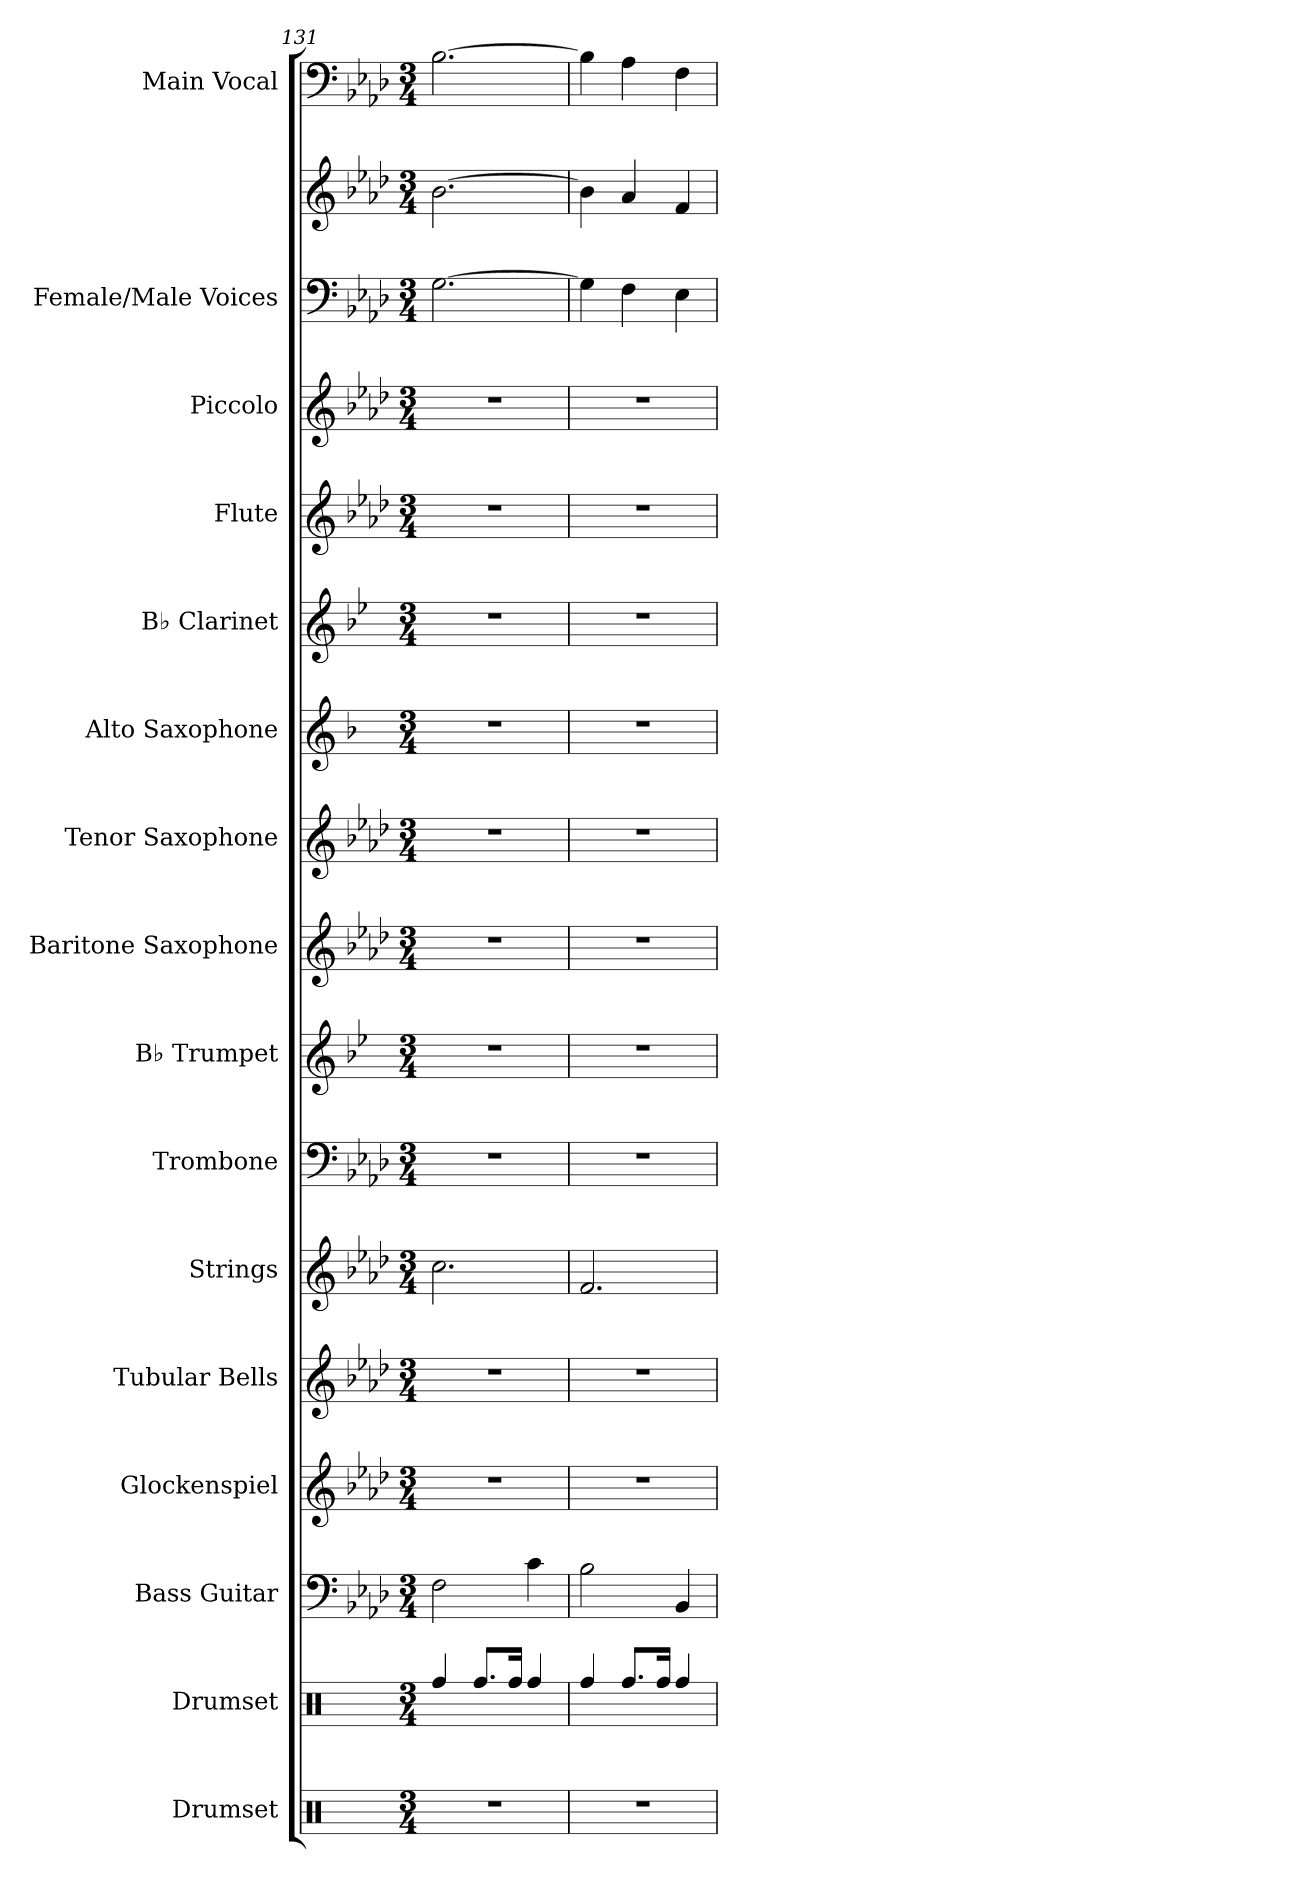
**kern	**kern	**kern	**kern	**kern	**kern	**kern	**kern	**kern	**kern	**kern	**kern	**kern	**kern	**kern	**kern	**kern
*part16	*part15	*part14	*part13	*part12	*part11	*part10	*part9	*part8	*part7	*part6	*part5	*part4	*part3	*part2	*part2	*part1
*staff17	*staff16	*staff15	*staff14	*staff13	*staff12	*staff11	*staff10	*staff9	*staff8	*staff7	*staff6	*staff5	*staff4	*staff3	*staff2	*staff1
*I"Drumset	*I"Drumset	*I"Bass Guitar	*I"Glockenspiel	*I"Tubular Bells	*I"Strings	*I"Trombone	*I"B♭ Trumpet	*I"Baritone Saxophone	*I"Tenor Saxophone	*I"Alto Saxophone	*I"B♭ Clarinet	*I"Flute	*I"Piccolo	*I"Female/Male Voices	*	*I"Main Vocal
*I'Drs.	*I'Drs.	*I'B. Guit.	*I'Glk.	*I'Tu. Be.	*I'St.	*I'Tbn.	*I'B♭ Tpt.	*I'Bar. Sax.	*I'T. Sax.	*I'A. Sax.	*I'B♭ Cl.	*I'Fl.	*I'Picc.	*I'Voices	*	*I'Main Vcl.
*clefX	*clefX	*clefF4	*clefG2	*clefG2	*clefG2	*clefF4	*clefG2	*clefG2	*clefG2	*clefG2	*clefG2	*clefG2	*clefG2	*clefF4	*clefG2	*clefF4
*	*	*ITrd7c12	*ITrd-14c-24	*	*	*	*ITrd1c2	*ITrd12c21	*ITrd8c14	*ITrd5c9	*ITrd1c2	*	*ITrd-7c-12	*	*	*
*k[]	*k[]	*k[b-e-a-d-]	*k[b-e-a-d-]	*k[b-e-a-d-]	*k[b-e-a-d-]	*k[b-e-a-d-]	*k[b-e-a-d-]	*k[b-e-a-d-]	*k[b-e-a-d-]	*k[b-e-a-d-]	*k[b-e-a-d-]	*k[b-e-a-d-]	*k[b-e-a-d-]	*k[b-e-a-d-]	*k[b-e-a-d-]	*k[b-e-a-d-]
*M3/4	*M3/4	*M3/4	*M3/4	*M3/4	*M3/4	*M3/4	*M3/4	*M3/4	*M3/4	*M3/4	*M3/4	*M3/4	*M3/4	*M3/4	*M3/4	*M3/4
=131	=131	=131	=131	=131	=131	=131	=131	=131	=131	=131	=131	=131	=131	=131	=131	=131
2.r	4Rff/	2FF\	2.r	2.r	2.cc\	2.r	2.r	2.r	2.r	2.r	2.r	2.r	2.r	[2.G\	[2.b-\	[2.B-\
.	8.Rff/L	.	.	.	.	.	.	.	.	.	.	.	.	.	.	.
.	16Rff/Jk	.	.	.	.	.	.	.	.	.	.	.	.	.	.	.
.	4Rff/	4C\	.	.	.	.	.	.	.	.	.	.	.	.	.	.
=132	=132	=132	=132	=132	=132	=132	=132	=132	=132	=132	=132	=132	=132	=132	=132	=132
2.r	4Rff/	2BB-\	2.r	2.r	2.f/	2.r	2.r	2.r	2.r	2.r	2.r	2.r	2.r	4G\]	4b-\]	4B-\]
.	8.Rff/L	.	.	.	.	.	.	.	.	.	.	.	.	4F\	4a-/	4A-\
.	16Rff/Jk	.	.	.	.	.	.	.	.	.	.	.	.	.	.	.
.	4Rff/	4BBB-/	.	.	.	.	.	.	.	.	.	.	.	4E-\	4f/	4F\
=	=	=	=	=	=	=	=	=	=	=	=	=	=	=	=	=
*-	*-	*-	*-	*-	*-	*-	*-	*-	*-	*-	*-	*-	*-	*-	*-	*-
